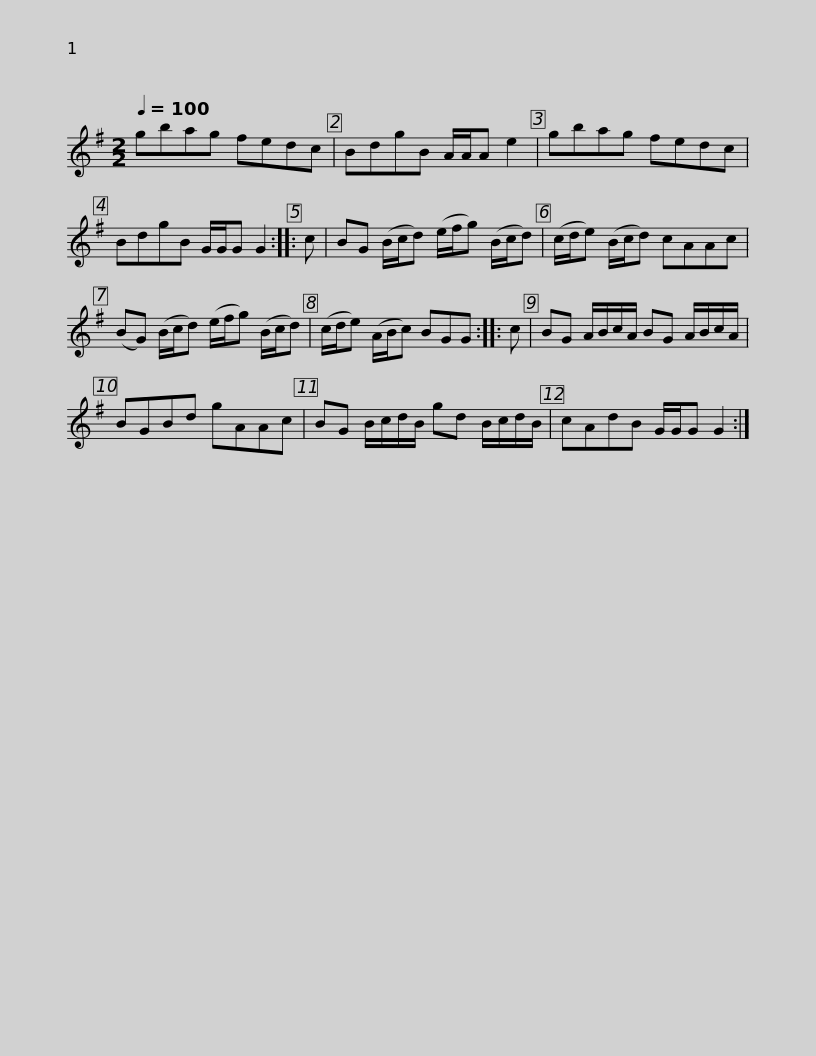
X:1
L:1/8
Q:1/4=100
M:2/2
I:linebreak $
K:G
V:1 treble
V:1
 gbag fedc | BdgB A/A/A e2 | gbag fedc | BdgB G/G/G G2 :: c |$ %5
 BG (B/c/d) (e/f/g) (B/c/d) | (c/d/e) (B/c/d) cAAc | (BG) (B/c/d) (e/f/g) (B/c/d) | (c/d/e) (A/B/c) BGG :: c |$ %10
 BG A/B/c/A/ BG A/B/c/A/ | BGBd gAAc | BG B/c/d/B/ gd B/c/d/B/ | cAdB G/G/G G2 :| %14
